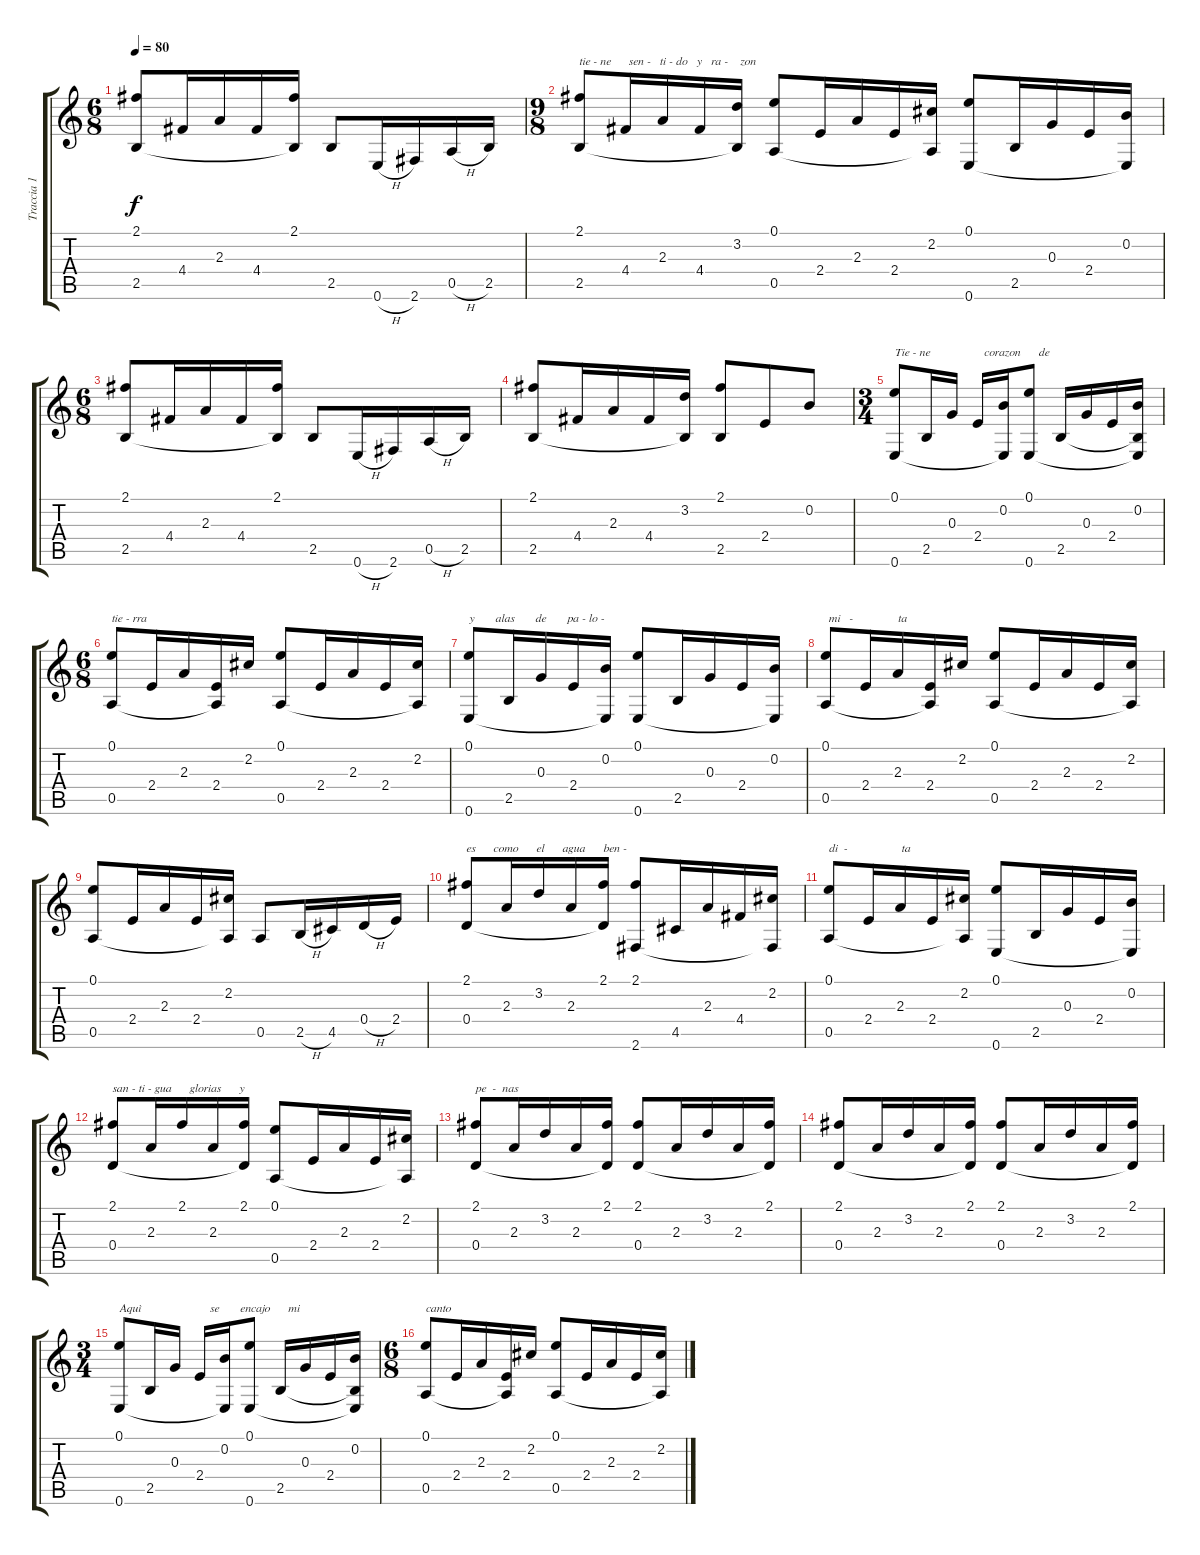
\track ("Traccia 1" "Traccia 1") {instrument acousticguitarnylon}
\staff {score tabs}
\tuning (E4 B3 G3 D3 A2 E2) {hide}
\ts (6 8)
\tempo 80
\clef g2
\ks c
(2.1 2.5).8{dy f} 4.4.16 2.3.16 4.4.16 (2.1 2.5{t}).16 2.5.8 0.6{h}.16 2.6.16 0.5{h}.16 2.5.16 |
\ts (9 8)
(2.1 2.5).8{txt "tie - ne      sen -   ti - do   y   ra -    zon"} 4.4.16 2.3.16 4.4.16 (3.2 2.5{t}).16 (0.1 0.5).8 2.4.16 2.3.16 2.4.16 (2.2 0.5{t}).16 (0.1 0.6).8 2.5.16 0.3.16 2.4.16 (0.2 0.6{t}).16 |
\ts (6 8)
(2.1 2.5).8 4.4.16 2.3.16 4.4.16 (2.1 2.5{t}).16 2.5.8 0.6{h}.16 2.6.16 0.5{h}.16 2.5.16 |
(2.1 2.5).8 4.4.16 2.3.16 4.4.16 (3.2 2.5{t}).16 (2.1 2.5).8 2.4.8 0.2.8 |
\ts (3 4)
(0.1 0.6).8{txt "Tie - ne                  corazon      de"} 2.5.16 0.3.16 2.4.16 (0.2 0.6{t}).16 (0.1 0.6).8 2.5.16 0.3.16 2.4.16 (0.2 2.5{t} 0.6{t}).16 |
\ts (6 8)
(0.1 0.5).8{txt "tie - rra"} 2.4.16 2.3.16 (2.4 0.5{t}).16 2.2.16 (0.1 0.5).8 2.4.16 2.3.16 2.4.16 (2.2 0.5{t}).16 |
(0.1 0.6).8{txt "y       alas       de       pa - lo -"} 2.5.16 0.3.16 2.4.16 (0.2 0.6{t}).16 (0.1 0.6).8 2.5.16 0.3.16 2.4.16 (0.2 0.6{t}).16 |
(0.1 0.5).8{txt " mi   -               ta"} 2.4.16 2.3.16 (2.4 0.5{t}).16 2.2.16 (0.1 0.5).8 2.4.16 2.3.16 2.4.16 (2.2 0.5{t}).16 |
(0.1 0.5).8 2.4.16 2.3.16 2.4.16 (2.2 0.5{t}).16 0.5.8 2.5{h}.16 4.5.16 0.4{h}.16 2.4.16 |
(2.1 0.4).8{txt "es      como      el      agua      ben - "} 2.3.16 3.2.16 2.3.16 (2.1 0.4{t}).16 (2.1 2.6).8 4.5.16 2.3.16 4.4.16 (2.2 2.6{t}).16 |
(0.1 0.5).8{txt "di  -                  ta"} 2.4.16 2.3.16 2.4.16 (2.2 0.5{t}).16 (0.1 0.6).8 2.5.16 0.3.16 2.4.16 (0.2 0.6{t}).16 |
(2.1 0.4).8{txt "san - ti - gua      glorias      y"} 2.3.16 2.1.16 2.3.16 (2.1 0.4{t}).16 (0.1 0.5).8 2.4.16 2.3.16 2.4.16 (2.2 0.5{t}).16 |
(2.1 0.4).8{txt "pe  -  nas"} 2.3.16 3.2.16 2.3.16 (2.1 0.4{t}).16 (2.1 0.4).8 2.3.16 3.2.16 2.3.16 (2.1 0.4{t}).16 |
(2.1 0.4).8 2.3.16 3.2.16 2.3.16 (2.1 0.4{t}).16 (2.1 0.4).8 2.3.16 3.2.16 2.3.16 (2.1 0.4{t}).16 |
\ts (3 4)
(0.1 0.6).8{txt "Aquì                       se       encajo      mi"} 2.5.16 0.3.16 2.4.16 (0.2 0.6{t}).16 (0.1 0.6).8 2.5.16 0.3.16 2.4.16 (0.2 2.5{t} 0.6{t}).16 |
\ts (6 8)
(0.1 0.5).8{txt "canto"} 2.4.16 2.3.16 (2.4 0.5{t}).16 2.2.16 (0.1 0.5).8 2.4.16 2.3.16 2.4.16 (2.2 0.5{t}).16
